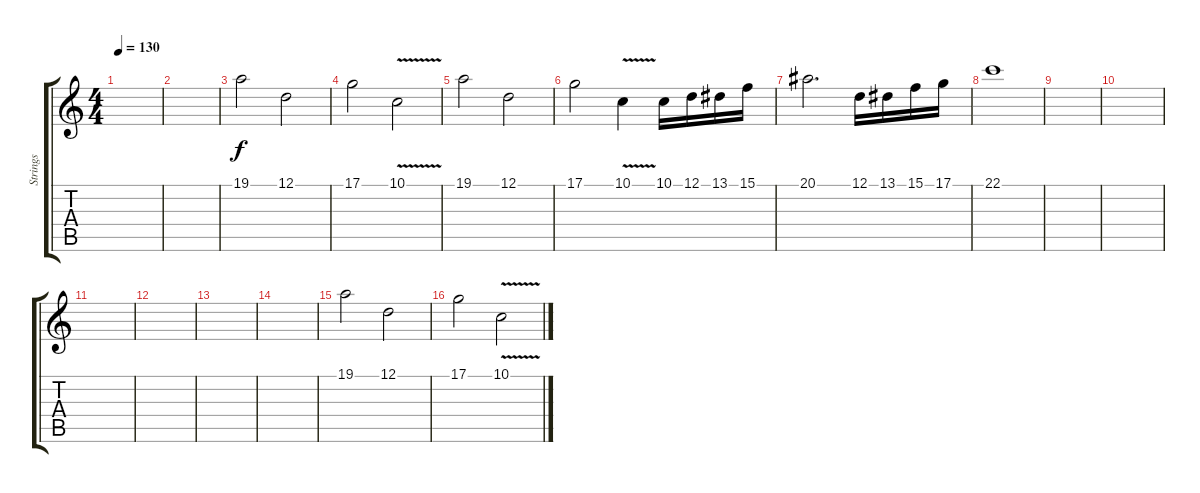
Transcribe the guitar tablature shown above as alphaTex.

\track ("Strings" "Strings") {instrument stringensemble1}
\staff {score tabs}
\tuning (D4 A3 F3 C3 G2 D2) {hide}
\ts (4 4)
\tempo 130
\clef g2
\ks c
|
|
19.1.2 12.1.2 |
17.1.2 10.1{v}.2 |
19.1.2 12.1.2 |
17.1.2 10.1{v}.4 10.1.16 12.1.16 13.1.16 15.1.16 |
20.1.2{d} 12.1.16 13.1.16 15.1.16 17.1.16 |
22.1.1 |
|
|
|
|
|
|
19.1.2 12.1.2 |
17.1.2 10.1{v}.2
